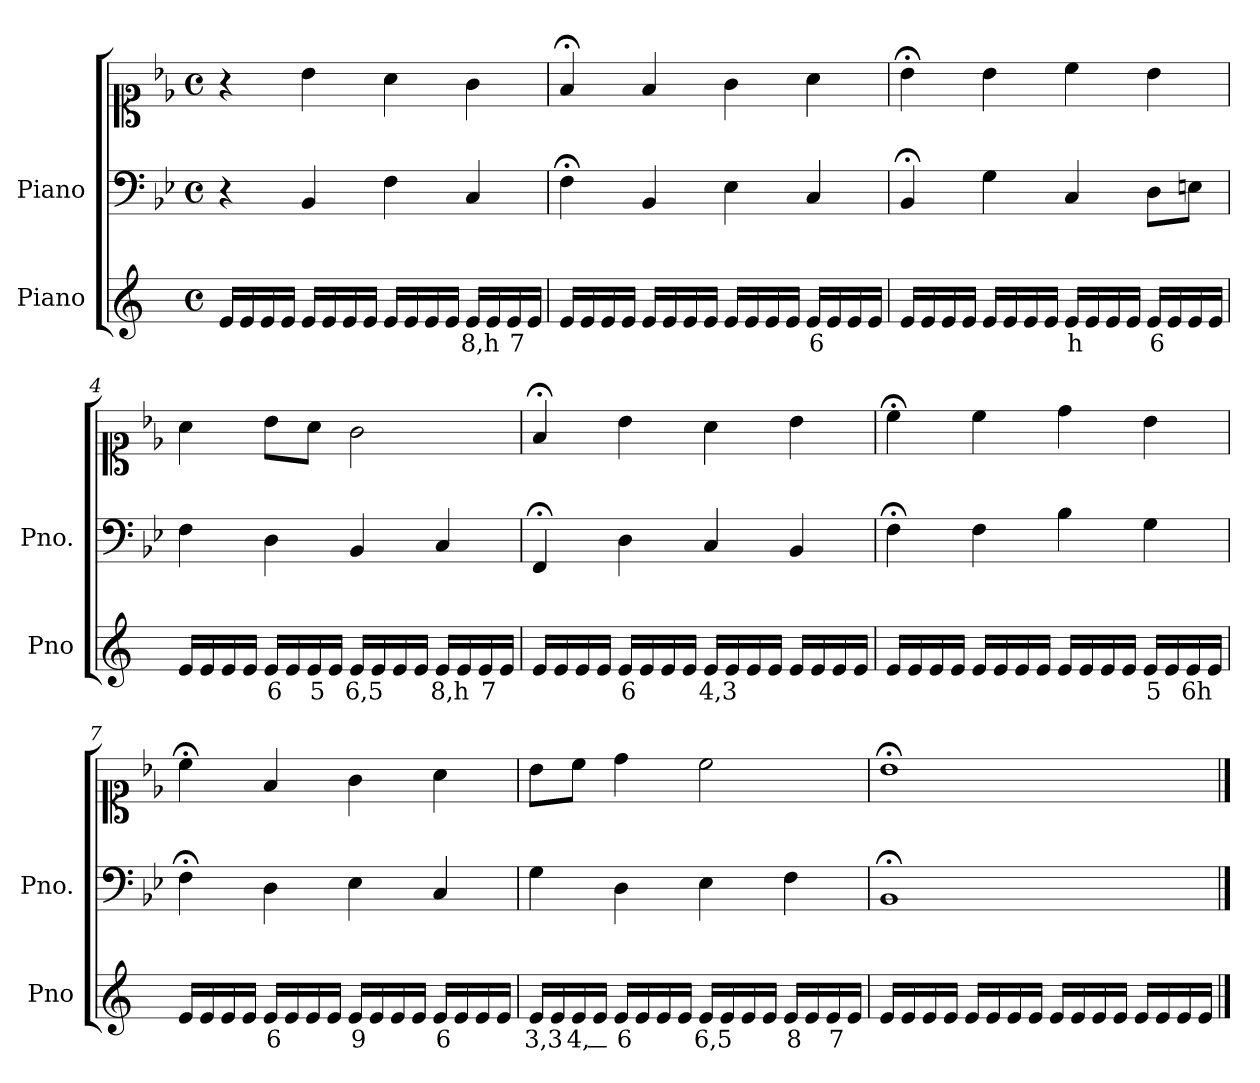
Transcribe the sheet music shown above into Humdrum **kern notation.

**kern	**text	**kern	**kern
*part2	*part2	*part1	*part1
*staff3	*staff3	*staff2	*staff1
*I"Piano	*	*I"Piano	*
*I'Pno	*	*I'Pno.	*
*clefG2	*	*clefF4	*clefC1
*k[]	*	*k[b-e-]	*k[b-e-]
*M4/4	*	*M4/4	*M4/4
*met(c)	*	*met(c)	*met(c)
=1	=1	=1	=1
16e/LL	.	4r	4r
16e/	.	.	.
16e/	.	.	.
16e/JJ	.	.	.
16e/LL	.	4BB-/	4b-\
16e/	.	.	.
16e/	.	.	.
16e/JJ	.	.	.
16e/LL	.	4F\	4a\
16e/	.	.	.
16e/	.	.	.
16e/JJ	.	.	.
!	!LO:LY:b	!	!
16e/LL	8,h	4C/	4g\
16e/	.	.	.
!	!LO:LY:b	!	!
16e/	7	.	.
16e/JJ	.	.	.
=2	=2	=2	=2
16e/LL	.	4F;<\	4f;</
16e/	.	.	.
16e/	.	.	.
16e/JJ	.	.	.
16e/LL	.	4BB-/	4f/
16e/	.	.	.
16e/	.	.	.
16e/JJ	.	.	.
16e/LL	.	4E-\	4g\
16e/	.	.	.
16e/	.	.	.
16e/JJ	.	.	.
!	!LO:LY:b	!	!
16e/LL	6	4C/	4a\
16e/	.	.	.
16e/	.	.	.
16e/JJ	.	.	.
=3	=3	=3	=3
16e/LL	.	4BB-;</	4b-;<\
16e/	.	.	.
16e/	.	.	.
16e/JJ	.	.	.
16e/LL	.	4G\	4b-\
16e/	.	.	.
16e/	.	.	.
16e/JJ	.	.	.
!	!LO:LY:b	!	!
16e/LL	h	4C/	4cc\
16e/	.	.	.
16e/	.	.	.
16e/JJ	.	.	.
!	!LO:LY:b	!	!
16e/LL	6	8D\L	4b-\
16e/	.	.	.
16e/	.	8En\J	.
16e/JJ	.	.	.
=4	=4	=4	=4
16e/LL	.	4F\	4a\
16e/	.	.	.
16e/	.	.	.
16e/JJ	.	.	.
!	!LO:LY:b	!	!
16e/LL	6	4D\	8b-\L
16e/	.	.	.
!	!LO:LY:b	!	!
16e/	5	.	8a\J
16e/JJ	.	.	.
!	!LO:LY:b	!	!
16e/LL	6,5	4BB-/	2g\
16e/	.	.	.
16e/	.	.	.
16e/JJ	.	.	.
!	!LO:LY:b	!	!
16e/LL	8,h	4C/	.
16e/	.	.	.
!	!LO:LY:b	!	!
16e/	7	.	.
16e/JJ	.	.	.
=5	=5	=5	=5
16e/LL	.	4FF;</	4f;</
16e/	.	.	.
16e/	.	.	.
16e/JJ	.	.	.
!	!LO:LY:b	!	!
16e/LL	6	4D\	4b-\
16e/	.	.	.
16e/	.	.	.
16e/JJ	.	.	.
!	!LO:LY:b	!	!
16e/LL	4,3	4C/	4a\
16e/	.	.	.
16e/	.	.	.
16e/JJ	.	.	.
16e/LL	.	4BB-/	4b-\
16e/	.	.	.
16e/	.	.	.
16e/JJ	.	.	.
=6	=6	=6	=6
16e/LL	.	4F;<\	4cc;<\
16e/	.	.	.
16e/	.	.	.
16e/JJ	.	.	.
16e/LL	.	4F\	4cc\
16e/	.	.	.
16e/	.	.	.
16e/JJ	.	.	.
16e/LL	.	4B-\	4dd\
16e/	.	.	.
16e/	.	.	.
16e/JJ	.	.	.
!	!LO:LY:b	!	!
16e/LL	5	4G\	4b-\
16e/	.	.	.
!	!LO:LY:b	!	!
16e/	6h	.	.
16e/JJ	.	.	.
=7	=7	=7	=7
16e/LL	.	4F;<\	4cc;<\
16e/	.	.	.
16e/	.	.	.
16e/JJ	.	.	.
!	!LO:LY:b	!	!
16e/LL	6	4D\	4f/
16e/	.	.	.
16e/	.	.	.
16e/JJ	.	.	.
!	!LO:LY:b	!	!
16e/LL	9	4E-\	4g\
16e/	.	.	.
16e/	.	.	.
16e/JJ	.	.	.
!	!LO:LY:b	!	!
16e/LL	6	4C/	4a\
16e/	.	.	.
16e/	.	.	.
16e/JJ	.	.	.
=8	=8	=8	=8
!	!LO:LY:b	!	!
16e/LL	3,3	4G\	8b-\L
16e/	.	.	.
!	!LO:LY:b	!	!
16e/	4,_	.	8cc\J
16e/JJ	.	.	.
!	!LO:LY:b	!	!
16e/LL	6	4D\	4dd\
16e/	.	.	.
16e/	.	.	.
16e/JJ	.	.	.
!	!LO:LY:b	!	!
16e/LL	6,5	4E-\	2cc\
16e/	.	.	.
16e/	.	.	.
16e/JJ	.	.	.
!	!LO:LY:b	!	!
16e/LL	8	4F\	.
16e/	.	.	.
!	!LO:LY:b	!	!
16e/	7	.	.
16e/JJ	.	.	.
=9	=9	=9	=9
16e/LL	.	1BB-;<	1b-;<
16e/	.	.	.
16e/	.	.	.
16e/JJ	.	.	.
16e/LL	.	.	.
16e/	.	.	.
16e/	.	.	.
16e/JJ	.	.	.
16e/LL	.	.	.
16e/	.	.	.
16e/	.	.	.
16e/JJ	.	.	.
16e/LL	.	.	.
16e/	.	.	.
16e/	.	.	.
16e/JJ	.	.	.
==	==	==	==
*-	*-	*-	*-
